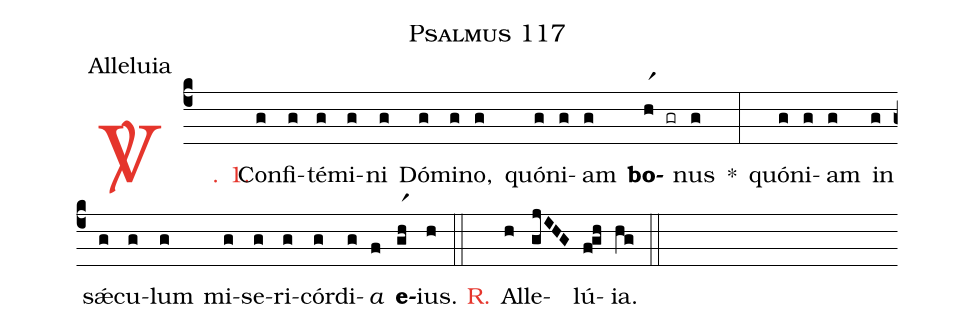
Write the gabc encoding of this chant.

name: Psalmus 117;
office-part: Alleluia;
%%
(c4)

<c><sp>V/</sp>. 1.</c>() Con(g)fi(g)té(g)mi(g)ni(g) Dó(g)mi(g)no,(g) quó(g)ni(g)am(g) <b>bo</b>(hr1 gr)nus(g) *(:) quó(g)ni(g)am(g) in(g) sǽ(g)cu(g)lum(g) mi(g)se(g)ri(g)cór(g)di(g)<i>a</i>(f) <b>e</b>(gr1h)ius.(h)

(::)

<c><sp>R.</sp></c>() Al(h)le(gjIHG)lú(f!gh)ia.(hg)

(::)
